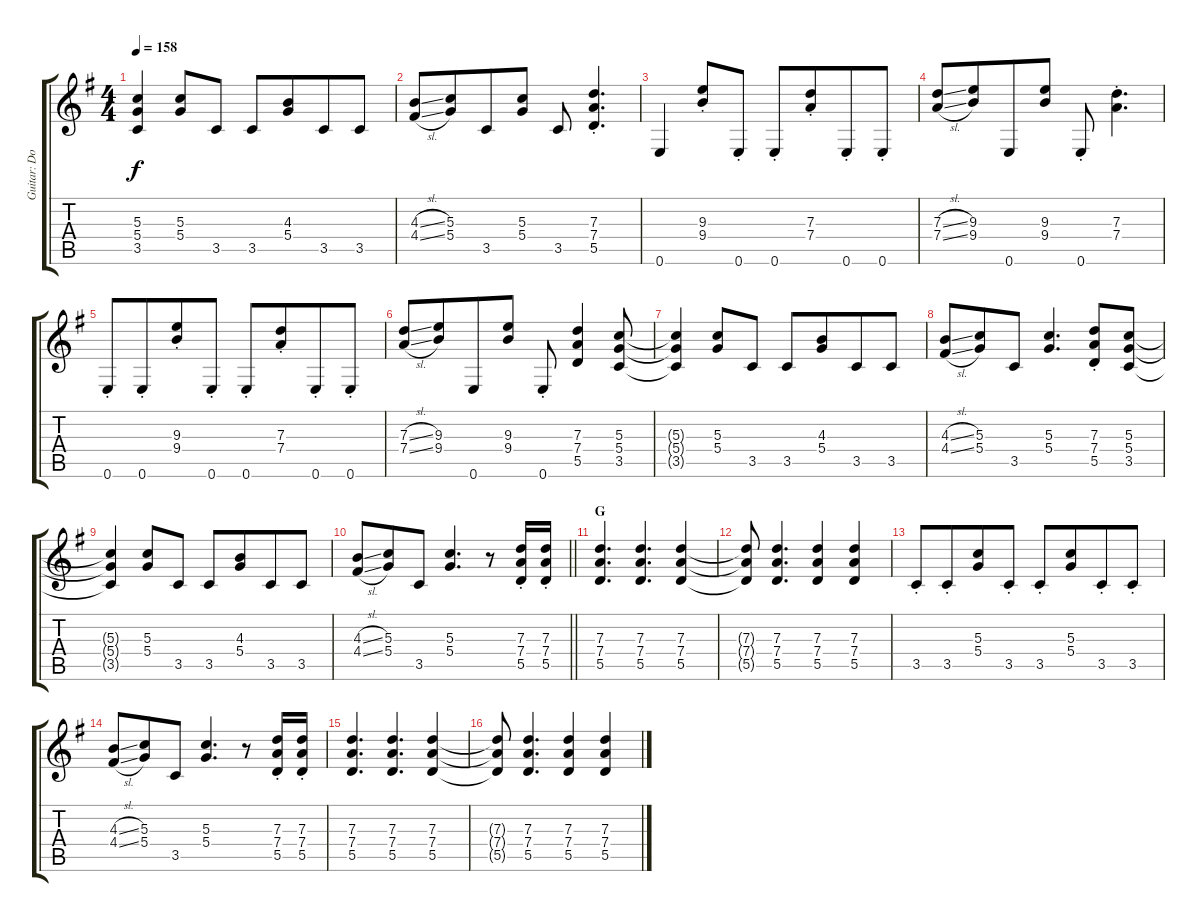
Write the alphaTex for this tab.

\track ("Guitar: Doug" "Guitar: Do") {instrument distortionguitar}
\staff {score tabs}
\tuning (E4 B3 G3 D3 A2 E2) {hide}
\ts (4 4)
\tempo 158
\clef g2
\ks g
(5.3{t} 5.4{t} 3.5{t}).4{dy f} (5.3 5.4).8 3.5.8 3.5.8 (4.3 5.4).8{beam merge} 3.5.8 3.5.8 |
(4.3{sl} 4.4{sl}).8 (5.3 5.4).8{beam merge} 3.5.8 (5.3 5.4).8{beam split} 3.5.8 (7.3{st} 7.4{st} 5.5).4{d} |
0.6.4 (9.3{st} 9.4{st}).8 0.6{st}.8 0.6{st}.8 (7.3{st} 7.4{st}).8{beam merge} 0.6{st}.8 0.6{st}.8 |
(7.3{sl} 7.4{sl}).8 (9.3 9.4).8{beam merge} 0.6.8 (9.3 9.4).8 0.6{st}.8 (7.3{st} 7.4{st}).4{d} |
0.6{st}.8 0.6{st}.8{beam merge} (9.3{st} 9.4{st}).8 0.6{st}.8 0.6{st}.8 (7.3{st} 7.4{st}).8{beam merge} 0.6{st}.8 0.6{st}.8 |
(7.3{sl} 7.4{sl}).8 (9.3 9.4).8{beam merge} 0.6.8 (9.3 9.4).8 0.6{st}.8 (7.3 7.4 5.5).4 (5.3 5.4 3.5).8 |
(5.3{t} 5.4{t} 3.5{t}).4 (5.3 5.4).8 3.5.8 3.5.8 (4.3 5.4).8{beam merge} 3.5.8 3.5.8 |
(4.3{sl} 4.4{sl}).8 (5.3 5.4).8{beam merge} 3.5.8 (5.3 5.4).4{d} (7.3{st} 7.4{st} 5.5).8 (5.3 5.4 3.5).8 |
(5.3{t} 5.4{t} 3.5{t}).4 (5.3 5.4).8 3.5.8 3.5.8 (4.3 5.4).8{beam merge} 3.5.8 3.5.8 |
\barLineRight lightlight
(4.3{sl} 4.4{sl}).8 (5.3 5.4).8{beam merge} 3.5.8 (5.3 5.4).4{d beam split} r.8 (7.3{st} 7.4{st} 5.5).16 (7.3{st} 7.4{st} 5.5).16 |
\section ("" "G")
(7.3 7.4 5.5).4{d} (7.3 7.4 5.5).4{d} (7.3 7.4 5.5).4 |
(7.3{t} 7.4{t} 5.5{t}).8 (7.3 7.4 5.5).4{d} (7.3 7.4 5.5).4 (7.3 7.4 5.5).4 |
3.5{st}.8 3.5{st}.8{beam merge} (5.3 5.4).8 3.5{st}.8 3.5{st}.8 (5.3 5.4).8{beam merge} 3.5{st}.8 3.5{st}.8 |
(4.3{sl} 4.4{sl}).8 (5.3 5.4).8{beam merge} 3.5.8 (5.3 5.4).4{d beam split} r.8 (7.3{st} 7.4{st} 5.5).16 (7.3{st} 7.4{st} 5.5).16 |
(7.3 7.4 5.5).4{d} (7.3 7.4 5.5).4{d} (7.3 7.4 5.5).4 |
(7.3{t} 7.4{t} 5.5{t}).8 (7.3 7.4 5.5).4{d} (7.3 7.4 5.5).4 (7.3 7.4 5.5).4
